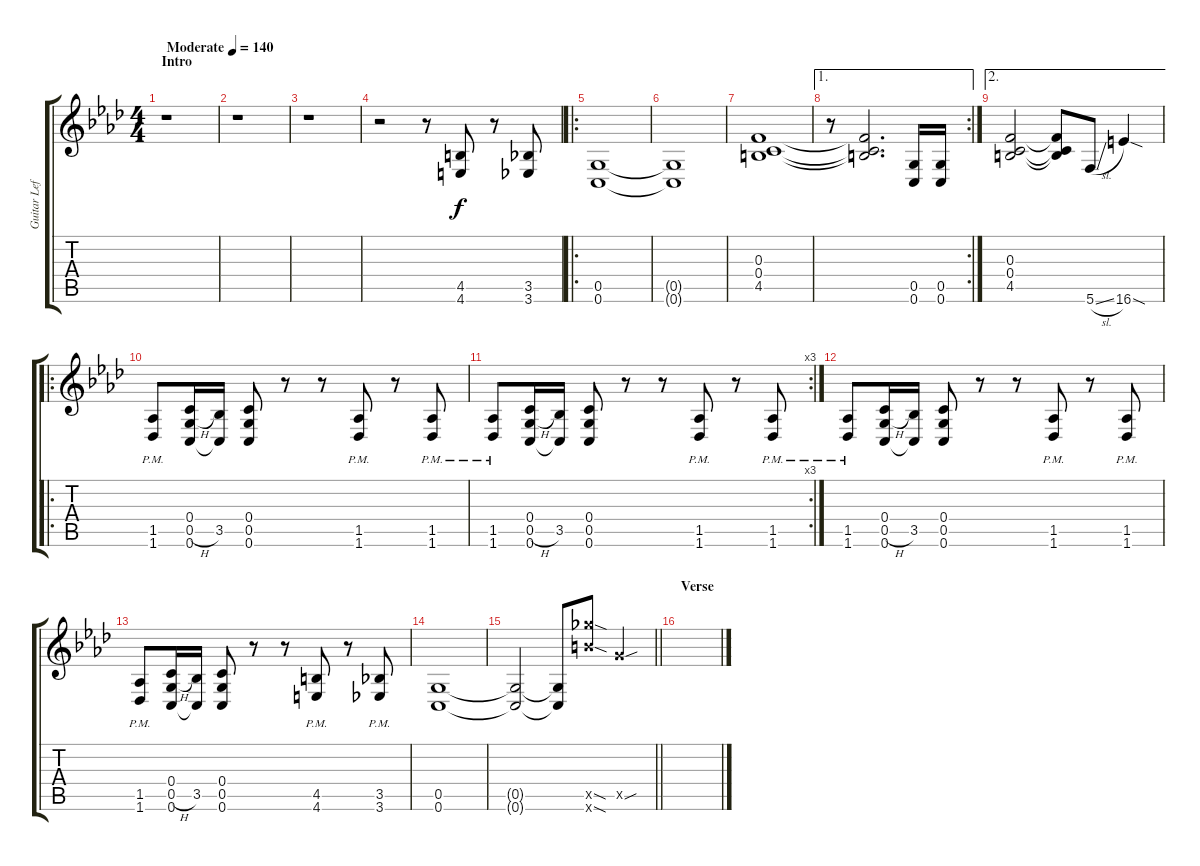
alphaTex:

\track ("Guitar Left" "Guitar Lef") {instrument distortionguitar}
\staff {score tabs}
\tuning (D4 A3 F3 C3 G2 C2) {hide}
\ts (4 4)
\section ("" "Intro")
\tempo (140 "Moderate")
\clef g2
\ks ab
r.1{dy f instrument distortionguitar} |
r.1 |
r.1 |
r.2 r.8 (4.5 4.6).8 r.8 (3.5 3.6).8 |
\ro
(0.5 0.6).1 |
(0.5{t} 0.6{t}).1 |
(0.3 0.4 4.5).1 |
\ae 1
\rc 2
r.8 (0.3{t} 0.4{t} 4.5{t}).2{d} (0.5 0.6).16 (0.5 0.6).16 |
\ae 2
(0.3 0.4 4.5).2 (0.3{t} 0.4{t} 4.5{t}).8 5.6{sl}.8 16.6{sod}.4 |
\ro
(1.5{pm} 1.6{pm}).8 (0.4 0.5{h} 0.6).16 (3.5 0.6{t}).16 (0.4 0.5 0.6).8 r.8 r.8 (1.5{pm} 1.6{pm}).8 r.8 (1.5{pm} 1.6{pm}).8 |
\rc 3
(1.5{pm} 1.6{pm}).8 (0.4 0.5{h} 0.6).16 (3.5 0.6{t}).16 (0.4 0.5 0.6).8 r.8 r.8 (1.5{pm} 1.6{pm}).8 r.8 (1.5{pm} 1.6{pm}).8 |
(1.5{pm} 1.6{pm}).8 (0.4 0.5{h} 0.6).16 (3.5 0.6{t}).16 (0.4 0.5 0.6).8 r.8 r.8 (1.5{pm} 1.6{pm}).8 r.8 (1.5{pm} 1.6{pm}).8 |
(1.5{pm} 1.6{pm}).8 (0.4 0.5{h} 0.6).16 (3.5 0.6{t}).16 (0.4 0.5 0.6).8 r.8 r.8 (4.5{pm} 4.6{pm}).8 r.8 (3.5{pm} 3.6{pm}).8 |
(0.5 0.6).1 |
\barLineRight lightlight
(0.5{t} 0.6{t}).2 (0.5{t} 0.6{t}).8 (23.5{sod x} 23.6{sod x}).8 12.5{sou x}.4 |
\section ("" "Verse")
